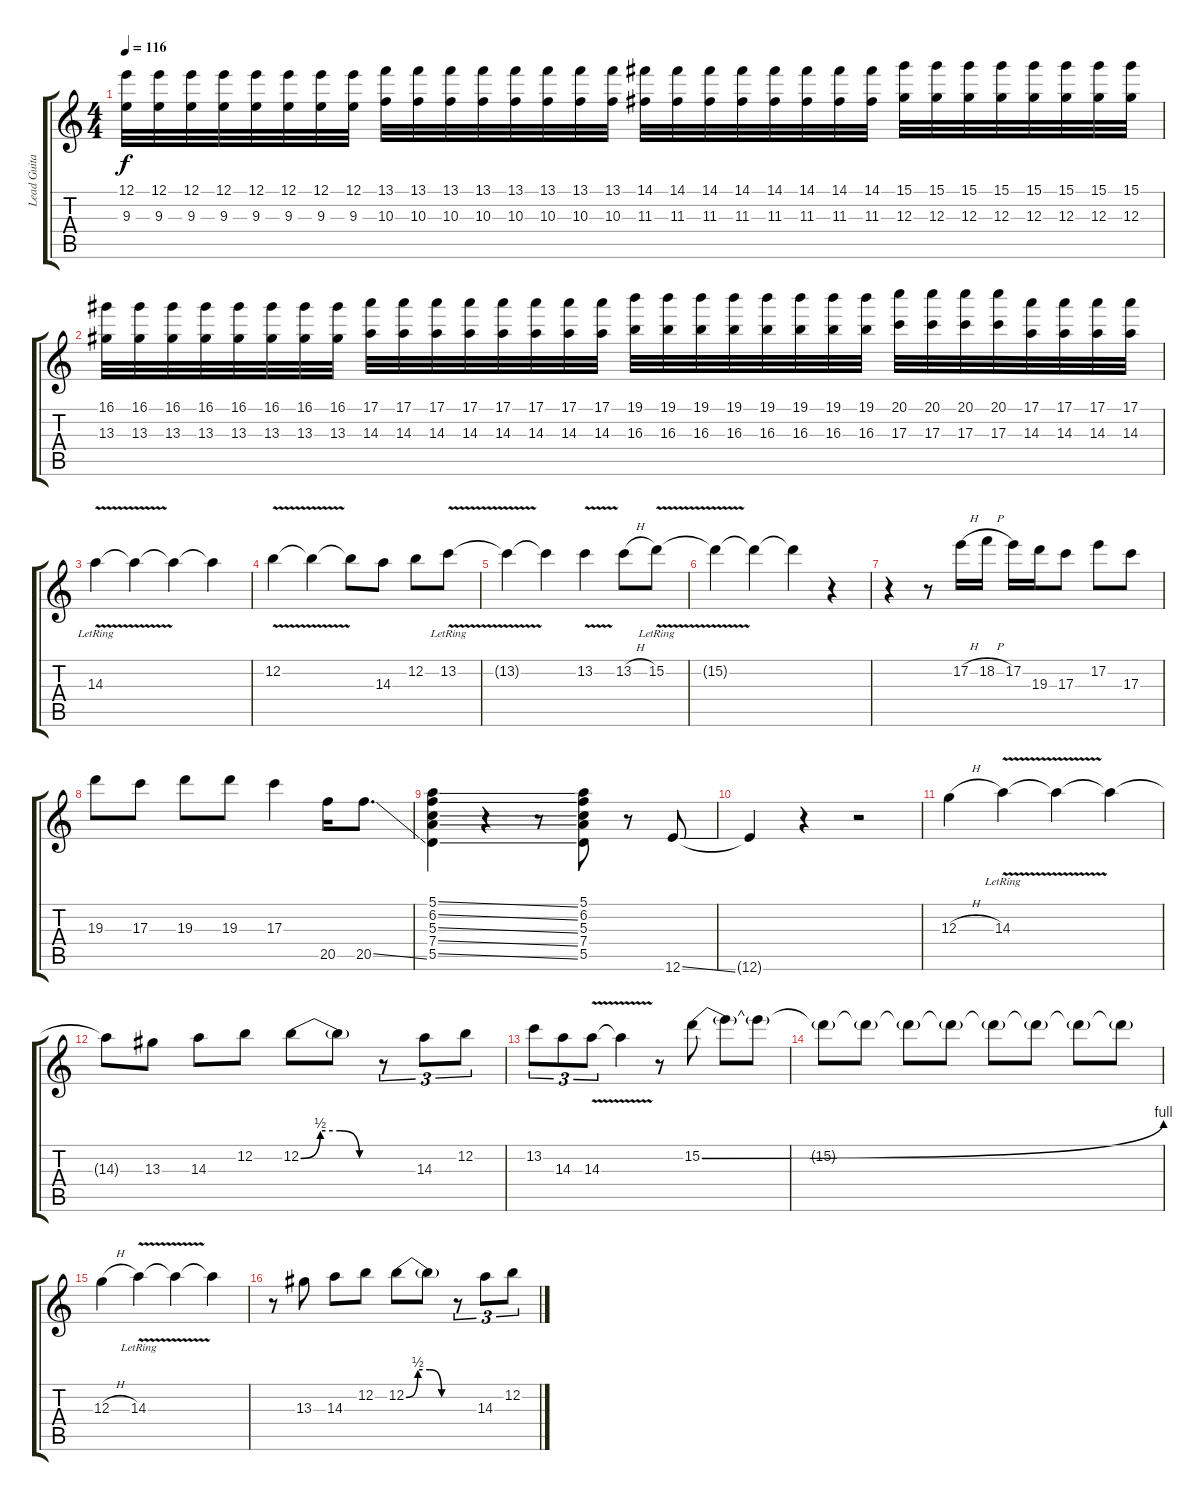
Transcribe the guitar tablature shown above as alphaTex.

\track ("Lead Guitar" "Lead Guita") {instrument distortionguitar}
\staff {score tabs}
\tuning (E4 B3 G3 D3 A2 E2) {hide}
\ts (4 4)
\tempo 116
\clef g2
\ks c
(12.1 9.3).32{dy f} (12.1 9.3).32 (12.1 9.3).32 (12.1 9.3).32 (12.1 9.3).32 (12.1 9.3).32 (12.1 9.3).32 (12.1 9.3).32 (13.1 10.3).32 (13.1 10.3).32 (13.1 10.3).32 (13.1 10.3).32 (13.1 10.3).32 (13.1 10.3).32 (13.1 10.3).32 (13.1 10.3).32 (14.1 11.3).32 (14.1 11.3).32 (14.1 11.3).32 (14.1 11.3).32 (14.1 11.3).32 (14.1 11.3).32 (14.1 11.3).32 (14.1 11.3).32 (15.1 12.3).32 (15.1 12.3).32 (15.1 12.3).32 (15.1 12.3).32 (15.1 12.3).32 (15.1 12.3).32 (15.1 12.3).32 (15.1 12.3).32 |
(16.1 13.3).32 (16.1 13.3).32 (16.1 13.3).32 (16.1 13.3).32 (16.1 13.3).32 (16.1 13.3).32 (16.1 13.3).32 (16.1 13.3).32 (17.1 14.3).32 (17.1 14.3).32 (17.1 14.3).32 (17.1 14.3).32 (17.1 14.3).32 (17.1 14.3).32 (17.1 14.3).32 (17.1 14.3).32 (19.1 16.3).32 (19.1 16.3).32 (19.1 16.3).32 (19.1 16.3).32 (19.1 16.3).32 (19.1 16.3).32 (19.1 16.3).32 (19.1 16.3).32 (20.1 17.3).32 (20.1 17.3).32 (20.1 17.3).32 (20.1 17.3).32 (17.1 14.3).32 (17.1 14.3).32 (17.1 14.3).32 (17.1 14.3).32 |
14.3{v lr}.4 14.3{t}.4 14.3{t}.4 14.3{t}.4 |
12.2{v}.4 12.2{t}.4 12.2{t}.8 14.3.8 12.2.8 13.2{v lr}.8 |
13.2{t}.4 13.2{t}.4 13.2{v}.4 13.2{h}.8 15.2{v lr}.8 |
15.2{t}.4 15.2{t}.4 15.2{t}.4 r.4 |
r.4 r.8 17.2{h}.16 18.2{h}.16 17.2.16 19.3.16 17.3.8 17.2.8 17.3.8 |
19.3.8 17.3.8 19.3.8 19.3.8 17.3.4 20.5.16 20.5{ss}.8{d} |
(5.1{ss} 6.2{ss} 5.3{ss} 7.4{ss} 5.5{ss}).4 r.4 r.8 (5.1 6.2 5.3 7.4 5.5).8 r.8 12.6{ss}.8 |
12.6{t}.4 r.4 r.2 |
12.3{h}.4 14.3{v lr}.4 14.3{t}.4 14.3{t}.4 |
14.3{t}.8 13.3.8 14.3.8 12.2.8 12.2{be (custom 0 0 15 2 30 2 45 0 60 0)}.8 12.2{t}.8 r.8{tu (3 2)} 14.3.8{tu (3 2)} 12.2.8{tu (3 2)} |
13.2.8{tu (3 2)} 14.3.8{tu (3 2)} 14.3{v}.8{tu (3 2)} 14.3{t}.4 r.8 15.2{be (bend 0 0 60 4)}.8 15.2{t}.8 15.2{t}.8 |
15.2{t}.8 15.2{t}.8 15.2{t}.8 15.2{t}.8 15.2{t}.8 15.2{t}.8 15.2{t}.8 15.2{t}.8 |
12.3{h}.4 14.3{v lr}.4 14.3{t}.4 14.3{t}.4 |
r.8 13.3.8 14.3.8 12.2.8 12.2{be (custom 0 0 15 2 30 2 45 0 60 0)}.8 12.2{t}.8 r.8{tu (3 2)} 14.3.8{tu (3 2)} 12.2.8{tu (3 2)}
